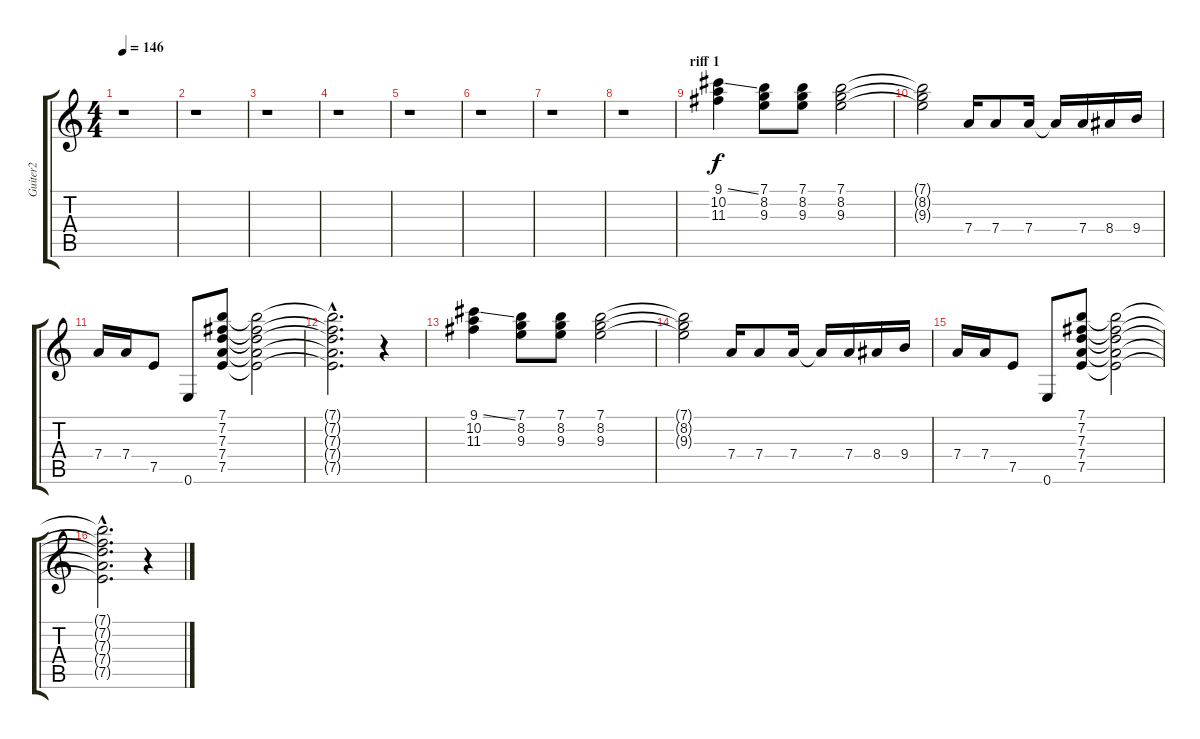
\track ("Guiter2" "Guiter2") {instrument electricguitarmuted}
\staff {score tabs}
\tuning (E4 B3 G3 D3 A2 E2) {hide}
\ts (4 4)
\tempo 146
\clef g2
\ks c
r.1{dy fff} |
r.1 |
r.1 |
r.1 |
r.1 |
r.1 |
r.1 |
r.1 |
\section ("" "riff 1")
(9.1{ss} 10.2 11.3).4{dy f volume 12 instrument overdrivenguitar} (7.1 8.2 9.3).8 (7.1 8.2 9.3).8 (7.1 8.2 9.3).2 |
(7.1{t} 8.2{t} 9.3{t}).2 7.4.16 7.4.8 7.4.16 7.4{t}.16 7.4.16 8.4.16 9.4.16 |
7.4.16 7.4.16 7.5.8 0.6.8 (7.1 7.2 7.3 7.4 7.5).8 (7.1{t} 7.2{t} 7.3{t} 7.4{t} 7.5{t}).2 |
(7.1{hac t} 7.2{hac t} 7.3{hac t} 7.4{hac t} 7.5{hac t}).2{d} r.4 |
(9.1{ss} 10.2 11.3).4 (7.1 8.2 9.3).8 (7.1 8.2 9.3).8 (7.1 8.2 9.3).2 |
(7.1{t} 8.2{t} 9.3{t}).2 7.4.16 7.4.8 7.4.16 7.4{t}.16 7.4.16 8.4.16 9.4.16 |
7.4.16 7.4.16 7.5.8 0.6.8 (7.1 7.2 7.3 7.4 7.5).8 (7.1{t} 7.2{t} 7.3{t} 7.4{t} 7.5{t}).2 |
(7.1{hac t} 7.2{hac t} 7.3{hac t} 7.4{hac t} 7.5{hac t}).2{d} r.4
